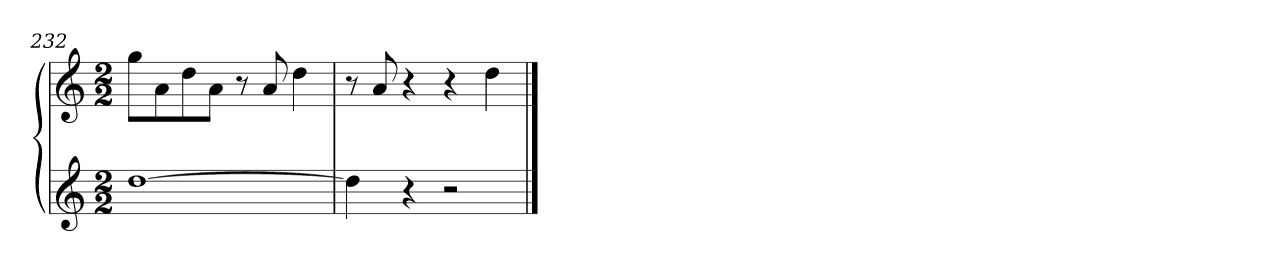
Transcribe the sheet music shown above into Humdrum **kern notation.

**kern	**kern
*part1	*part1
*staff2	*staff1
*clefG2	*clefG2
*k[]	*k[]
*C:	*C:
*M2/2	*M2/2
=232	=232
[1dd	8gg\L
.	8a\
.	8dd\
.	8a\J
.	8r
.	8a/
.	4dd\
!!LO:PB:g=z
=233	=233
4dd\]	8r
.	8a/
4r	4r
2r	4r
.	4dd\
==	==
*-	*-
